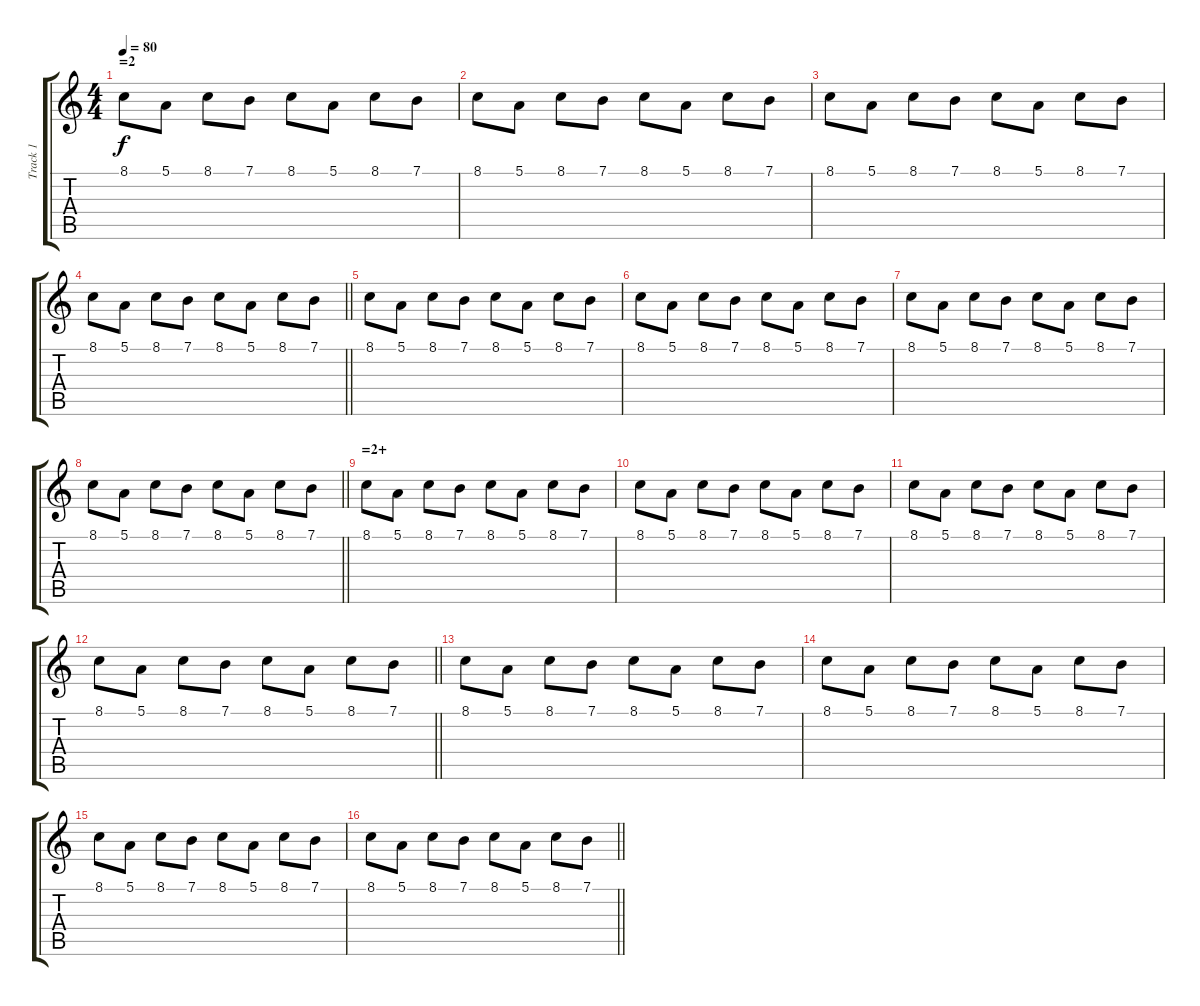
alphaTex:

\track ("Track 1" "Track 1") {instrument pad1newage}
\staff {score tabs}
\tuning (E4 B3 G3 D3 A2 E2) {hide}
\ts (4 4)
\section ("" "=2")
\tempo 80
\clef g2
\ks c
8.1.8{dy f} 5.1.8 8.1.8 7.1.8 8.1.8 5.1.8 8.1.8 7.1.8 |
8.1.8 5.1.8 8.1.8 7.1.8 8.1.8 5.1.8 8.1.8 7.1.8 |
8.1.8 5.1.8 8.1.8 7.1.8 8.1.8 5.1.8 8.1.8 7.1.8 |
\barLineRight lightlight
8.1.8 5.1.8 8.1.8 7.1.8 8.1.8 5.1.8 8.1.8 7.1.8 |
8.1.8 5.1.8 8.1.8 7.1.8 8.1.8 5.1.8 8.1.8 7.1.8 |
8.1.8 5.1.8 8.1.8 7.1.8 8.1.8 5.1.8 8.1.8 7.1.8 |
8.1.8 5.1.8 8.1.8 7.1.8 8.1.8 5.1.8 8.1.8 7.1.8 |
\barLineRight lightlight
8.1.8 5.1.8 8.1.8 7.1.8 8.1.8 5.1.8 8.1.8 7.1.8 |
\section ("" "=2+")
8.1.8 5.1.8 8.1.8 7.1.8 8.1.8 5.1.8 8.1.8 7.1.8 |
8.1.8 5.1.8 8.1.8 7.1.8 8.1.8 5.1.8 8.1.8 7.1.8 |
8.1.8 5.1.8 8.1.8 7.1.8 8.1.8 5.1.8 8.1.8 7.1.8 |
\barLineRight lightlight
8.1.8 5.1.8 8.1.8 7.1.8 8.1.8 5.1.8 8.1.8 7.1.8 |
8.1.8 5.1.8 8.1.8 7.1.8 8.1.8 5.1.8 8.1.8 7.1.8 |
8.1.8 5.1.8 8.1.8 7.1.8 8.1.8 5.1.8 8.1.8 7.1.8 |
8.1.8 5.1.8 8.1.8 7.1.8 8.1.8 5.1.8 8.1.8 7.1.8 |
\barLineRight lightlight
8.1.8 5.1.8 8.1.8 7.1.8 8.1.8 5.1.8 8.1.8 7.1.8
